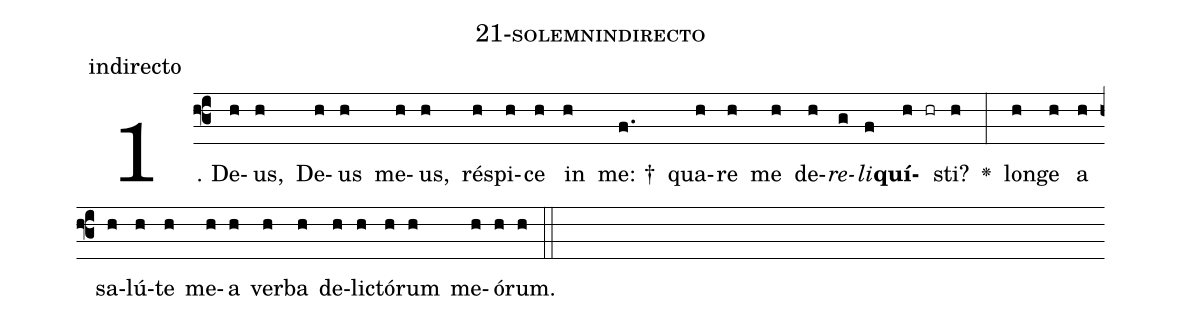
name: 21-solemnindirecto;
annotation: indirecto;
%%
(f3)1. De(h)us,(h) De(h)us(h) me(h)us,(h) ré(h)spi(h)ce(h) in(h) me: †(f.) qua(h)re(h) me(h) de(h)<i>re</i>(g)<i>li</i>(f)<b>quí</b>(h hr)sti?(h) <v>\greheightstar</v>(:) lon(h)ge(h) a(h) sa(h)lú(h)te(h) me(h)a(h) ver(h)ba(h) de(h)li(h)ctó(h)rum(h) me(h)ó(h)rum.(h) (::)
